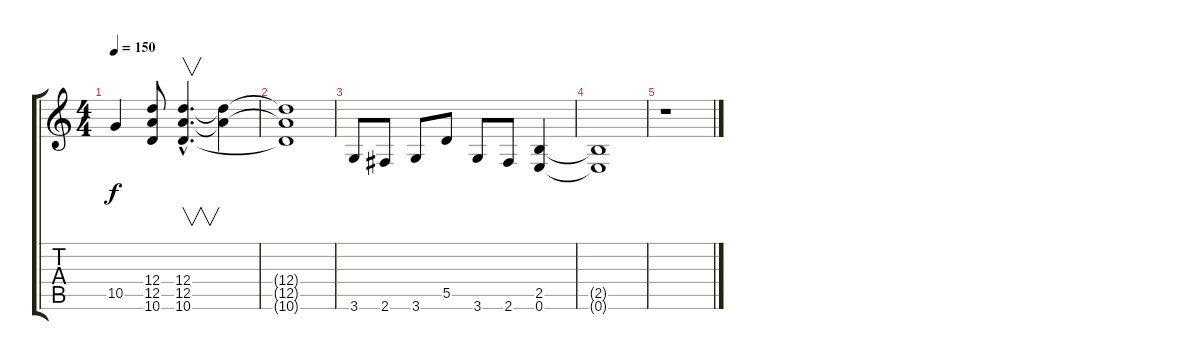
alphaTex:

\track "" {instrument distortionguitar}
\staff {score tabs}
\tuning (E4 B3 G3 D3 A2 E2) {hide}
\ts (4 4)
\tempo 150
\clef g2
\ks c
10.5{t}.4{dy f} (12.4 12.5 10.6).8 (12.4{hac} 12.5{hac} 10.6{hac}).4{v d} (12.4{t} 12.5{t}).4 |
(12.4{t} 12.5{t} 10.6{t}).1 |
3.6.8 2.6.8 3.6.8 5.5.8 3.6.8 2.6.8 (2.5 0.6).4 |
(2.5{t} 0.6{t}).1 |
r.1
